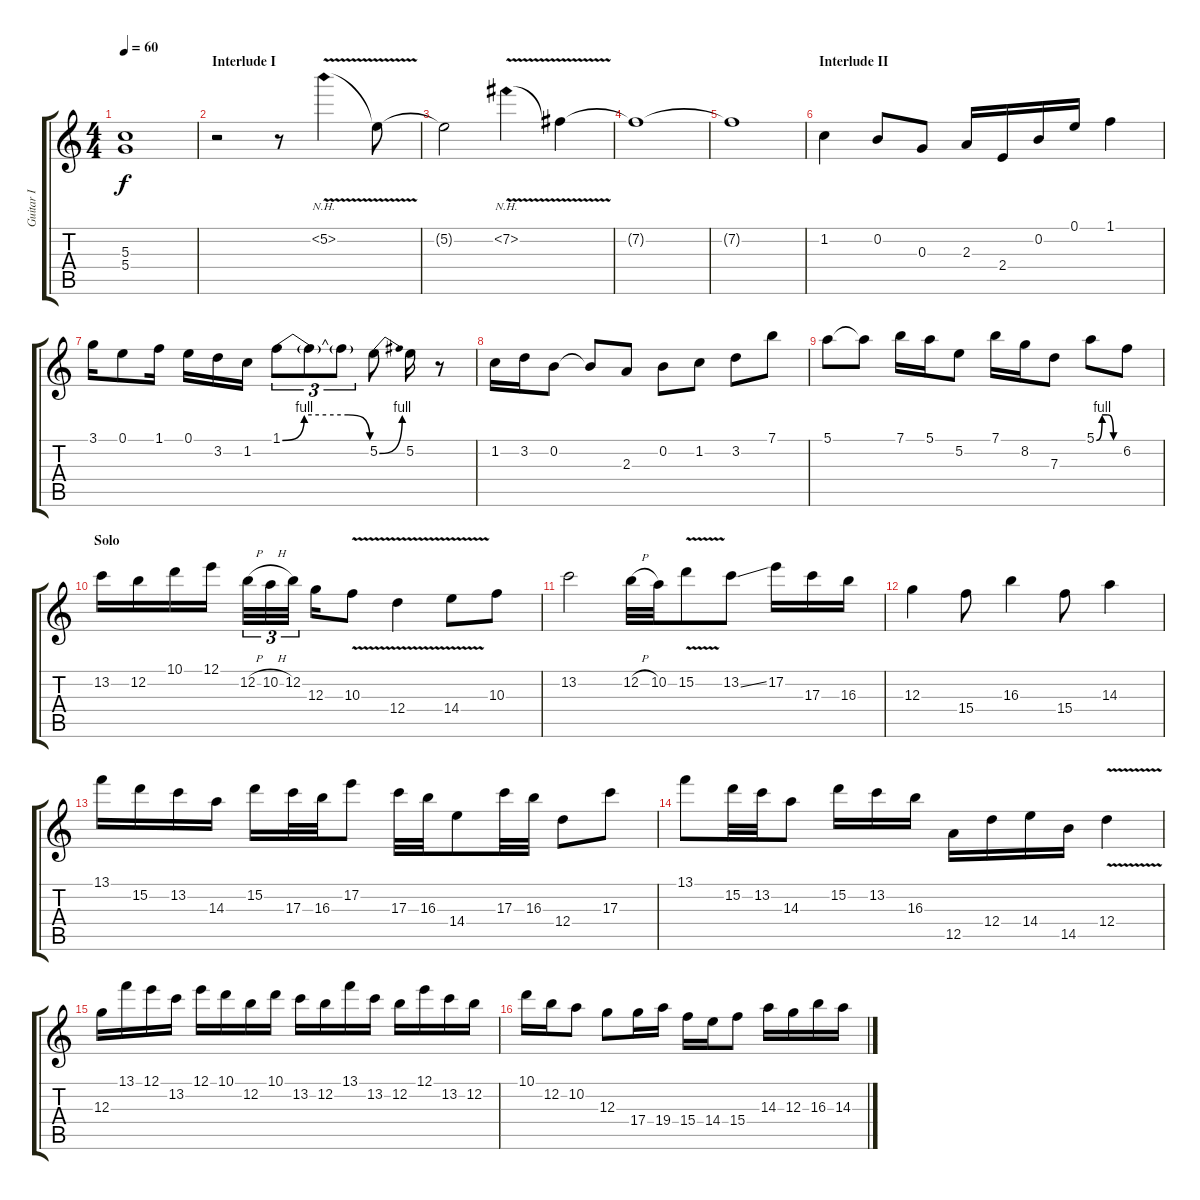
\track ("Guitar I" "Guitar I") {instrument electricguitarclean}
\staff {score tabs}
\tuning (E4 B3 G3 D3 A2 E2) {hide}
\ts (4 4)
\tempo 60
\clef g2
\ks c
(5.3 5.4).1{dy f} |
\section ("" "Interlude I")
r.2 r.8 5.2{nh v}.4 5.2{t}.8 |
5.2{t}.2 7.2{nh v}.4 7.2{t}.4 |
7.2{t}.1 |
7.2{t}.1 |
\section ("" "Interlude II")
1.2.4 0.2.8 0.3.8 2.3.16 2.4.16 0.2.16 0.1.16 1.1.4 |
3.1.16 0.1.8 1.1.16 0.1.16 3.2.16 1.2.16 1.1{be (custom 0 0 15 4 30 4 45 4 60 0)}.8{tu (3 2)} 1.1{t}.8{tu (3 2)} 1.1{t}.8{tu (3 2)} 5.2{be (bend 0 0 60 4)}.8 5.2.16 r.8 |
1.2.16 3.2.16 0.2.8 0.2{t}.8 2.3.8 0.2.8 1.2.8 3.2.8 7.1.8 |
5.1.8 5.1{t}.8 7.1.16 5.1.16 5.2.8 7.1.16 8.2.16 7.3.8 5.1{be (custom 0 0 15 4 30 4 45 0 60 0)}.8 6.2.8 |
\section ("" "Solo")
13.2.16{instrument overdrivenguitar} 12.2.16 10.1.16 12.1.16 12.2{h}.32{tu (3 2)} 10.2{h}.32{tu (3 2)} 12.2.32{tu (3 2)} 12.3.16 10.3{v}.8 12.4{v}.4 14.4{v}.8 10.3.8 |
13.2.2 12.2{h}.32 10.2.32 15.2{v}.8 13.2{ss}.8 17.2.16 17.3.16 16.3.16 |
12.3.4 15.4.8 16.3.4 15.4.8 14.3.4 |
13.1.16 15.2.16 13.2.16 14.3.16 15.2.16 17.3.32 16.3.32 17.2.8 17.3.32 16.3.32 14.4.8 17.3.32 16.3.32 12.4.8 17.3.8 |
13.1.8 15.2.32 13.2.32 14.3.8 15.2.16 13.2.16 16.3.16 12.5.16 12.4.16 14.4.16 14.5.16 12.4{v}.4 |
12.3.16 13.1.16 12.1.16 13.2.16 12.1.16 10.1.16 12.2.16 10.1.16 13.2.16 12.2.16 13.1.16 13.2.16 12.2.16 12.1.16 13.2.16 12.2.16 |
10.1.16 12.2.16 10.2.8 12.3.8 17.4.16 19.4.16 15.4.16 14.4.16 15.4.8 14.3.16 12.3.16 16.3.16 14.3.16
